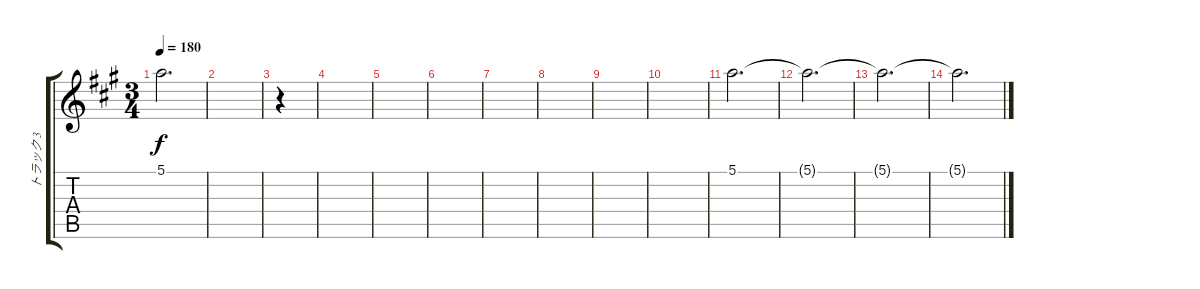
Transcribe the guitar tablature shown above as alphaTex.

\track ("トラック 3" "トラック 3") {instrument overdrivenguitar}
\staff {score tabs}
\tuning (E4 B3 G3 D3 A2 E2) {hide}
\ts (3 4)
\tempo 180
\clef g2
\ks a
5.1.2{d dy f} |
|
r.4 |
|
|
|
|
|
|
|
5.1.2{d} |
5.1{t}.2{d} |
5.1{t}.2{d} |
5.1{t}.2{d}
